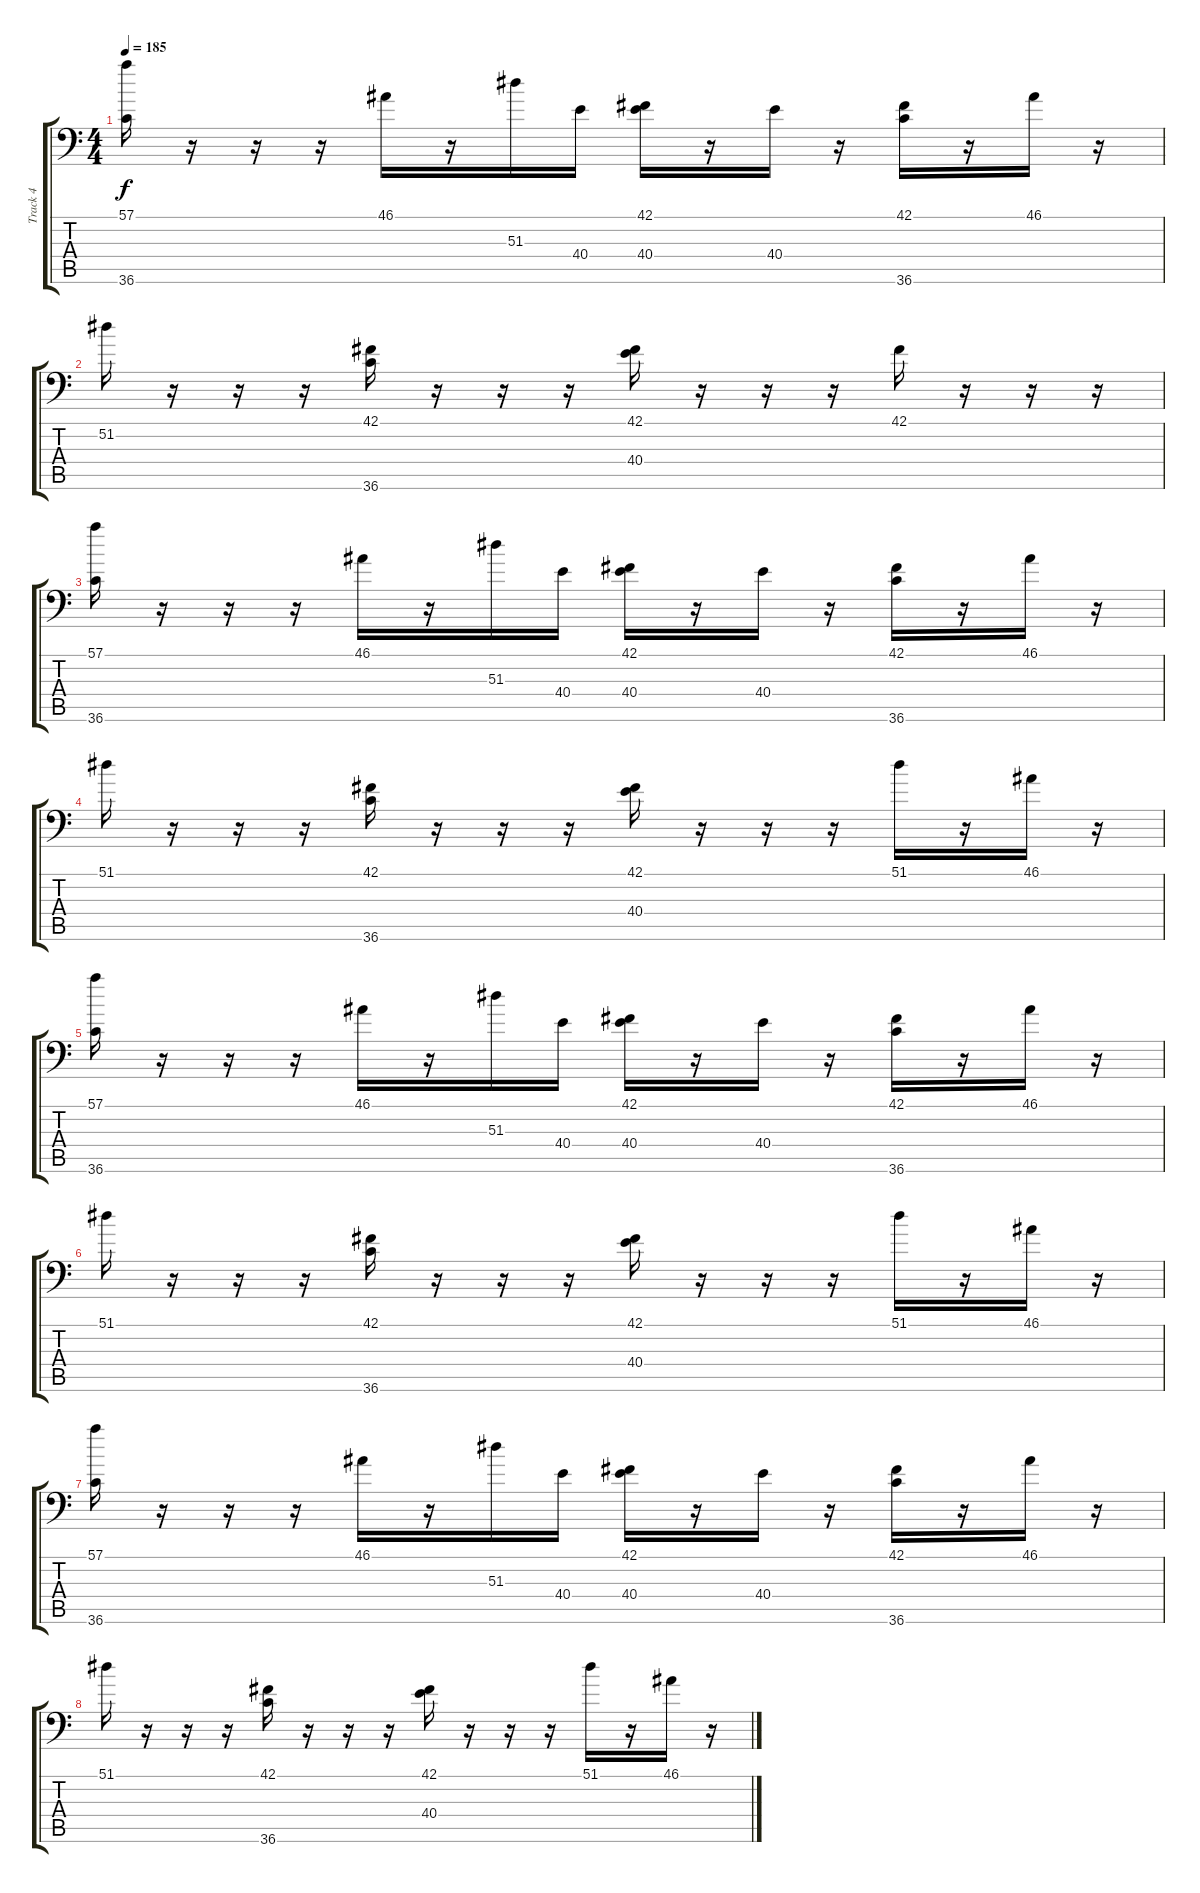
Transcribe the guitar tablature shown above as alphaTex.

\track ("Track 4" "Track 4") {instrument acousticgrandpiano}
\staff {score tabs}
\tuning (C-1 C-1 C-1 C-1 C-1 C-1) {hide}
\ts (4 4)
\section ("" "")
\tempo 185
\clef f4
\ks c
(57.1 36.6).16{dy f} r.16 r.16 r.16 46.1.16 r.16 51.3.16 40.4.16 (42.1 40.4).16 r.16 40.4.16 r.16 (42.1 36.6).16 r.16 46.1.16 r.16 |
51.2.16 r.16 r.16 r.16 (42.1 36.6).16 r.16 r.16 r.16 (42.1 40.4).16 r.16 r.16 r.16 42.1.16 r.16 r.16 r.16 |
\section ("" "")
(57.1 36.6).16 r.16 r.16 r.16 46.1.16 r.16 51.3.16 40.4.16 (42.1 40.4).16 r.16 40.4.16 r.16 (42.1 36.6).16 r.16 46.1.16 r.16 |
51.1.16 r.16 r.16 r.16 (42.1 36.6).16 r.16 r.16 r.16 (42.1 40.4).16 r.16 r.16 r.16 51.1.16 r.16 46.1.16 r.16 |
\section ("" "          ")
(57.1 36.6).16 r.16 r.16 r.16 46.1.16 r.16 51.3.16 40.4.16 (42.1 40.4).16 r.16 40.4.16 r.16 (42.1 36.6).16 r.16 46.1.16 r.16 |
51.1.16 r.16 r.16 r.16 (42.1 36.6).16 r.16 r.16 r.16 (42.1 40.4).16 r.16 r.16 r.16 51.1.16 r.16 46.1.16 r.16 |
\section ("" "       ")
(57.1 36.6).16 r.16 r.16 r.16 46.1.16 r.16 51.3.16 40.4.16 (42.1 40.4).16 r.16 40.4.16 r.16 (42.1 36.6).16 r.16 46.1.16 r.16 |
51.1.16 r.16 r.16 r.16 (42.1 36.6).16 r.16 r.16 r.16 (42.1 40.4).16 r.16 r.16 r.16 51.1.16 r.16 46.1.16 r.16
